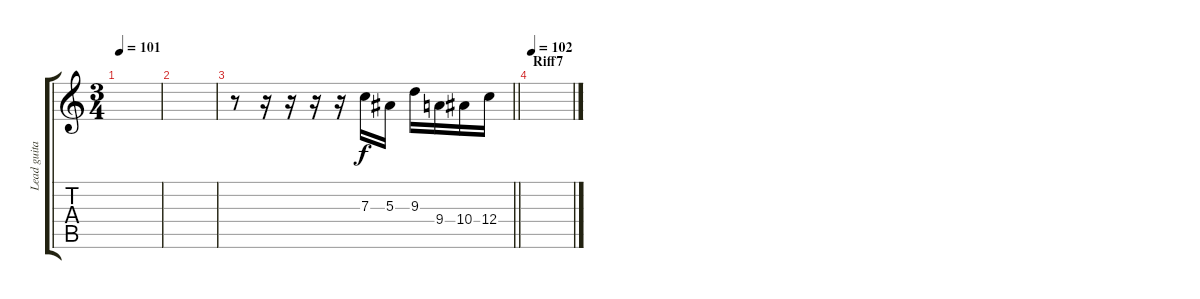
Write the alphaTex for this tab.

\track ("Lead guitar 2" "Lead guita") {instrument overdrivenguitar}
\staff {score tabs}
\tuning (D4 A3 F3 C3 G2 D2) {hide}
\ts (3 4)
\tempo 101
\clef g2
\ks c
|
|
\barLineRight lightlight
r.8 r.16 r.16 r.16 r.16 7.3.16 5.3.16 9.3.16 9.4.16 10.4.16 12.4.16 |
\section ("" "Riff7")
\tempo 102
